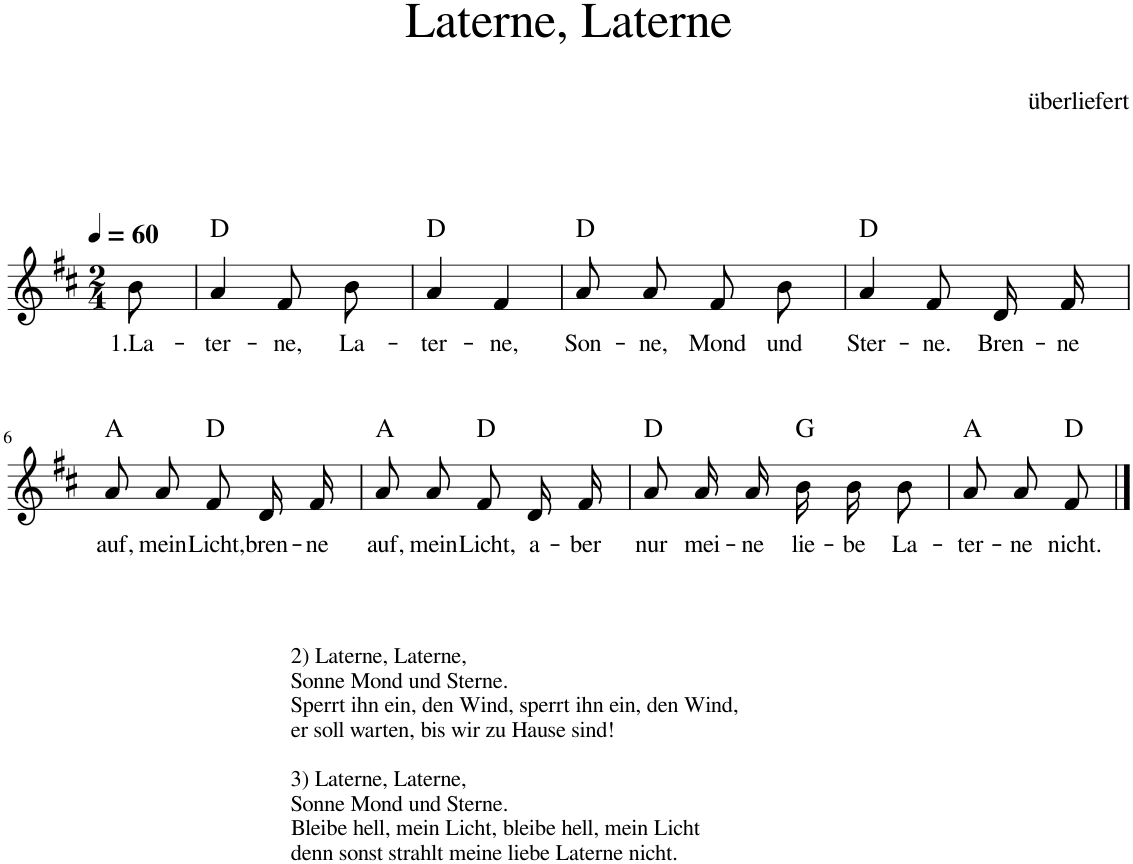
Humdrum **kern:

**kern	**text	**harte
*part1	*part1	*part1
*staff1	*staff1	*
*I"unbenannt1	*	*
*clefG2	*	*
*k[f#c#]	*	*
*M2/4	*	*
*MM60	*	*
=1	=1	=1
!	!LO:LY:b	!
8b\	1.La-	.
=2	=2	=2
!	!LO:LY:b	!
4a/	ter-	D:maj
!	!LO:LY:b	!
8f#/L	ne,	.
!	!LO:LY:b	!
8b/J	La-	.
=3	=3	=3
!	!LO:LY:b	!
4a/	ter-	D:maj
!	!LO:LY:b	!
4f#/	ne,	.
=4	=4	=4
!	!LO:LY:b	!
8a/L	Son-	D:maj
!	!LO:LY:b	!
8a/J	ne,	.
!	!LO:LY:b	!
8f#/L	Mond	.
!	!LO:LY:b	!
8b/J	und	.
=5	=5	=5
!	!LO:LY:b	!
4a/	Ster-	D:maj
!	!LO:LY:b	!
8f#/L	ne.	.
!	!LO:LY:b	!
16d/L	Bren-	.
!	!LO:LY:b	!
16f#/JJ	ne	.
!!LO:LB:g=z
=6	=6	=6
!	!LO:LY:b	!
8a/L	auf,	A:maj
!	!LO:LY:b	!
8a/J	mein	.
!	!LO:LY:b	!
8f#/L	Licht,	D:maj
!	!LO:LY:b	!
16d/L	bren-	.
!	!LO:LY:b	!
16f#/JJ	ne	.
=7	=7	=7
!	!LO:LY:b	!
8a/L	auf,	A:maj
!	!LO:LY:b	!
8a/J	mein	.
!	!LO:LY:b	!
8f#/L	Licht,	D:maj
!LO:TX:b:t=2) Laterne, Laterne,	!	!
!LO:TX:b:t=Sonne Mond und Sterne.	!	!
!LO:TX:b:t=Sperrt ihn ein, den Wind, sperrt ihn ein, den Wind,	!	!
!LO:TX:b:t=er soll warten, bis wir zu Hause sind!	!	!
!LO:TX:b:t=3) Laterne, Laterne,	!	!
!LO:TX:b:t=Sonne Mond und Sterne.	!	!
!LO:TX:b:t=Bleibe hell, mein Licht, bleibe hell, mein Licht	!	!
!LO:TX:b:t=denn sonst strahlt meine liebe Laterne nicht.	!	!
!	!LO:LY:b	!
16d/L	a-	.
!	!LO:LY:b	!
16f#/JJ	ber	.
=8	=8	=8
!	!LO:LY:b	!
8a/L	nur	D:maj
!	!LO:LY:b	!
16a/L	mei-	.
!	!LO:LY:b	!
16a/JJ	ne	.
!	!LO:LY:b	!
16b\LL	lie-	G:maj
!	!LO:LY:b	!
16b\J	be	.
!	!LO:LY:b	!
8b\J	La-	.
=9	=9	=9
!	!LO:LY:b	!
8a/L	ter-	A:maj
!	!LO:LY:b	!
8a/J	ne	.
!	!LO:LY:b	!
8f#/	nicht.	D:maj
==	==	==
*-	*-	*-
